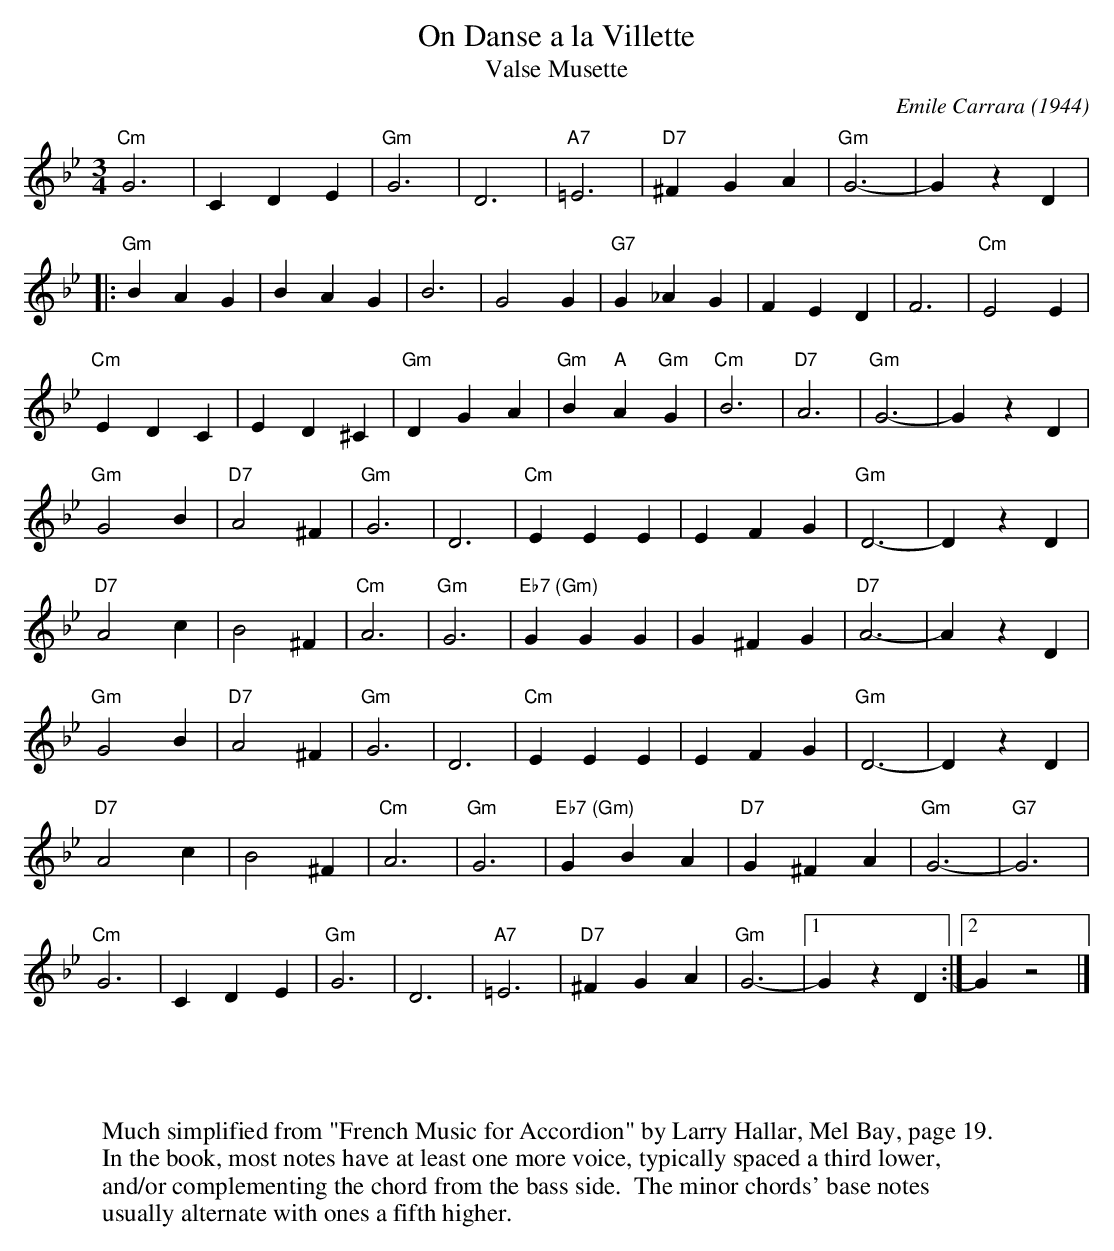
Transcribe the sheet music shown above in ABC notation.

X:1
T:On Danse a la Villette
T:Valse Musette
C:Emile Carrara (1944)
M:3/4
L:1/4
K:Bb
"Cm"G3 | CDE | "Gm"G3 | D3 | "A7"=E3 | "D7"^FGA | "Gm"G3-|G z D |
|: "Gm"BAG | BAG | B3 | G2 G | "G7"G_AG | FED | F3 | "Cm"E2 E |
"Cm"EDC | ED^C | "Gm"DGA | "Gm"B "A"A "Gm"G | "Cm"B3 | "D7"A3 | "Gm"G3-|G z D |
"Gm"G2B | "D7"A2^F | "Gm"G3 | D3 | "Cm"EEE | EFG | "Gm"D3-|D z D |
"D7"A2c | B2^F | "Cm"A3 | "Gm"G3 | "Eb7 (Gm)"GGG | G^FG | "D7"A3-|A z D |
"Gm"G2B | "D7"A2^F | "Gm"G3 | D3 | "Cm"EEE | EFG | "Gm"D3-|D z D |
"D7"A2c | B2^F | "Cm"A3 | "Gm"G3 | "Eb7 (Gm)"GBA | "D7"G^FA | "Gm"G3-|"G7"G3 |
"Cm"G3 | CDE | "Gm"G3 | D3 | "A7"=E3 | "D7"^FGA | "Gm"G3-|1 G z D :|2 G z2 |]
W:
W:
W:
W:Much simplified from "French Music for Accordion" by Larry Hallar, Mel Bay, page 19.
W:In the book, most notes have at least one more voice, typically spaced a third lower,
W:and/or complementing the chord from the bass side.  The minor chords' base notes
W:usually alternate with ones a fifth higher.
